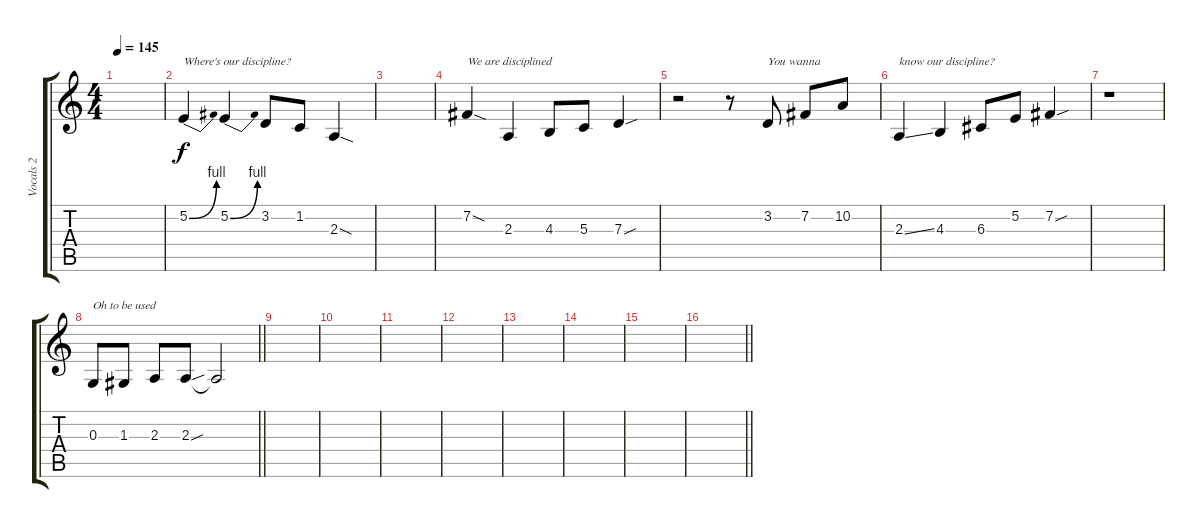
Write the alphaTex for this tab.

\track ("Vocals 2" "Vocals 2") {instrument trumpet}
\staff {score tabs}
\tuning (E4 B3 G3 D3 A2 E2) {hide}
\ts (4 4)
\tempo 145
\clef g2
\ks c
|
5.2{be (bend 0 0 60 4)}.4{txt "Where's our discipline?"} 5.2{be (bend 0 0 60 4)}.4 3.2.8 1.2.8 2.3{sod}.4 |
|
7.2{sod}.4{txt "We are disciplined"} 2.3.4 4.3.8 5.3.8 7.3{sou}.4 |
r.2 r.8 3.2.8{txt "You wanna"} 7.2.8 10.2.8 |
2.3{ss}.4{txt "know our discipline?"} 4.3.4 6.3.8 5.2.8 7.2{sou}.4 |
r.1 |
\barLineRight lightlight
0.3.8{txt "Oh to be used"} 1.3.8 2.3.8 2.3{sou}.8 2.3{t}.2 |
|
|
|
|
|
|
|
\barLineRight lightlight
